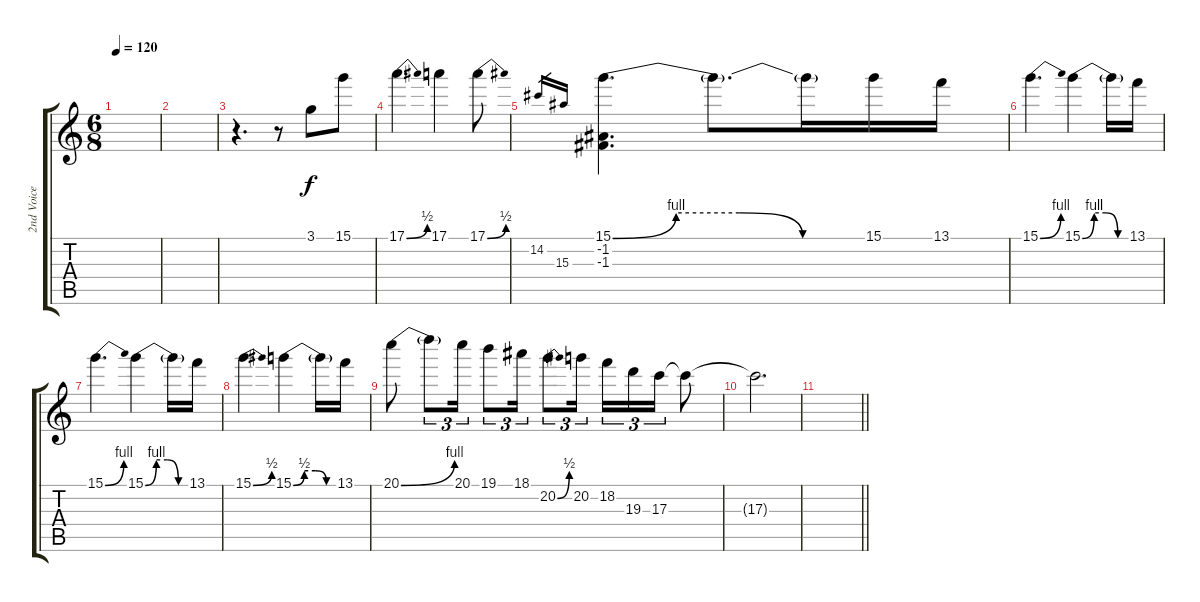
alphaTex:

\track ("2nd Voice (Mike Dirnt) & 2nd Guitar (Jas" "2nd Voice ") {instrument distortionguitar}
\staff {score tabs}
\tuning (E4 B3 G3 D3 A2 E2) {hide}
\ts (6 8)
\tempo 120
\clef g2
\ks c
|
|
r.4{d} r.8 3.1.8 15.1.8 |
17.1{be (bend 0 0 60 2)}.4{d} 17.1.4 17.1{be (bend 0 0 60 2)}.8 |
14.2.16{gr} 15.3.16{gr} (15.1{be (custom 0 0 15 4 30 4 45 0 60 0)} -1.2 -1.3).4{d} 15.1{t}.8{d} 15.1{t}.16 15.1.16 13.1.16 |
15.1{be (bend 0 0 60 4)}.4{d} 15.1{be (custom 0 0 15 4 30 4 45 0 60 0)}.4 15.1{t}.16 13.1.16 |
15.1{be (bend 0 0 60 4)}.4{d} 15.1{be (custom 0 0 15 4 30 4 45 0 60 0)}.4 15.1{t}.16 13.1.16 |
15.1{be (bend 0 0 60 2)}.4{d} 15.1{be (custom 0 0 15 2 30 2 45 0 60 0)}.4 15.1{t}.16 13.1.16 |
20.1{be (bend 0 0 60 4)}.8 20.1{t}.8{tu (3 2)} 20.1.16{tu (3 2)} 19.1.8{tu (3 2)} 18.1.16{tu (3 2)} 20.2{be (bend 0 0 60 2)}.8{tu (3 2)} 20.2.16{tu (3 2) beam splitsecondary} 18.2.16{tu (3 2)} 19.3.16{tu (3 2)} 17.3.16{tu (3 2)} 17.3{t}.8 |
17.3{t}.2{d} |
\barLineRight lightlight
